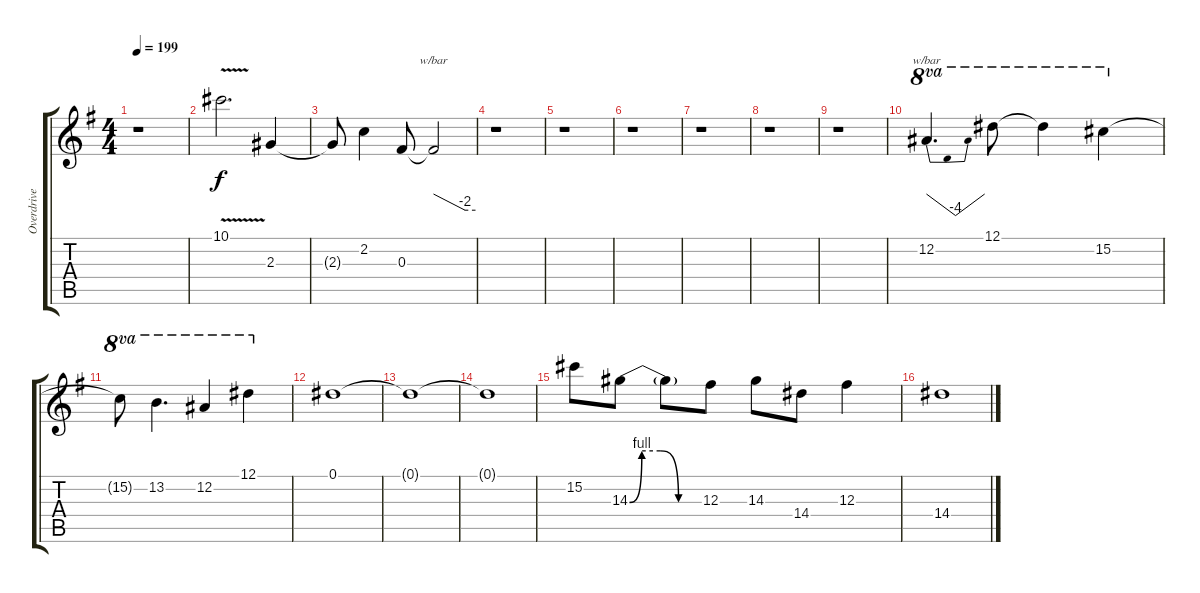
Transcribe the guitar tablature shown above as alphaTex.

\track ("Overdrive" "Overdrive") {instrument overdrivenguitar}
\staff {score tabs}
\tuning (Eb4 Bb3 Gb3 Db3 Ab2 Eb2) {hide}
\ts (4 4)
\tempo 199
\clef g2
\ks g
r.1{dy f} |
10.1{v}.2{d} 2.3.4 |
2.3{t}.8 2.2.4 0.3.8 0.3{t}.2{tbe (custom default 0 0 45 -8 60 -8)} |
r.1 |
r.1 |
r.1 |
r.1 |
r.1 |
r.1 |
12.2.4{d tbe (dip default 0 0 30 -16 60 0) ot 8va} 12.1.8{ot 8va} 12.1{t}.4{ot 8va} 15.2.4{ot 8va} |
15.2{t}.8{ot 8va} 13.2.4{d ot 8va} 12.2.4{ot 8va} 12.1.4{ot 8va} |
0.1.1 |
0.1{t}.1 |
0.1{t}.1 |
15.2.8 14.3{be (custom 0 0 10 4 25 4 40 0 60 0)}.8 14.3{t}.8 12.3.8 14.3.8 14.4.8 12.3.4 |
14.4.1
